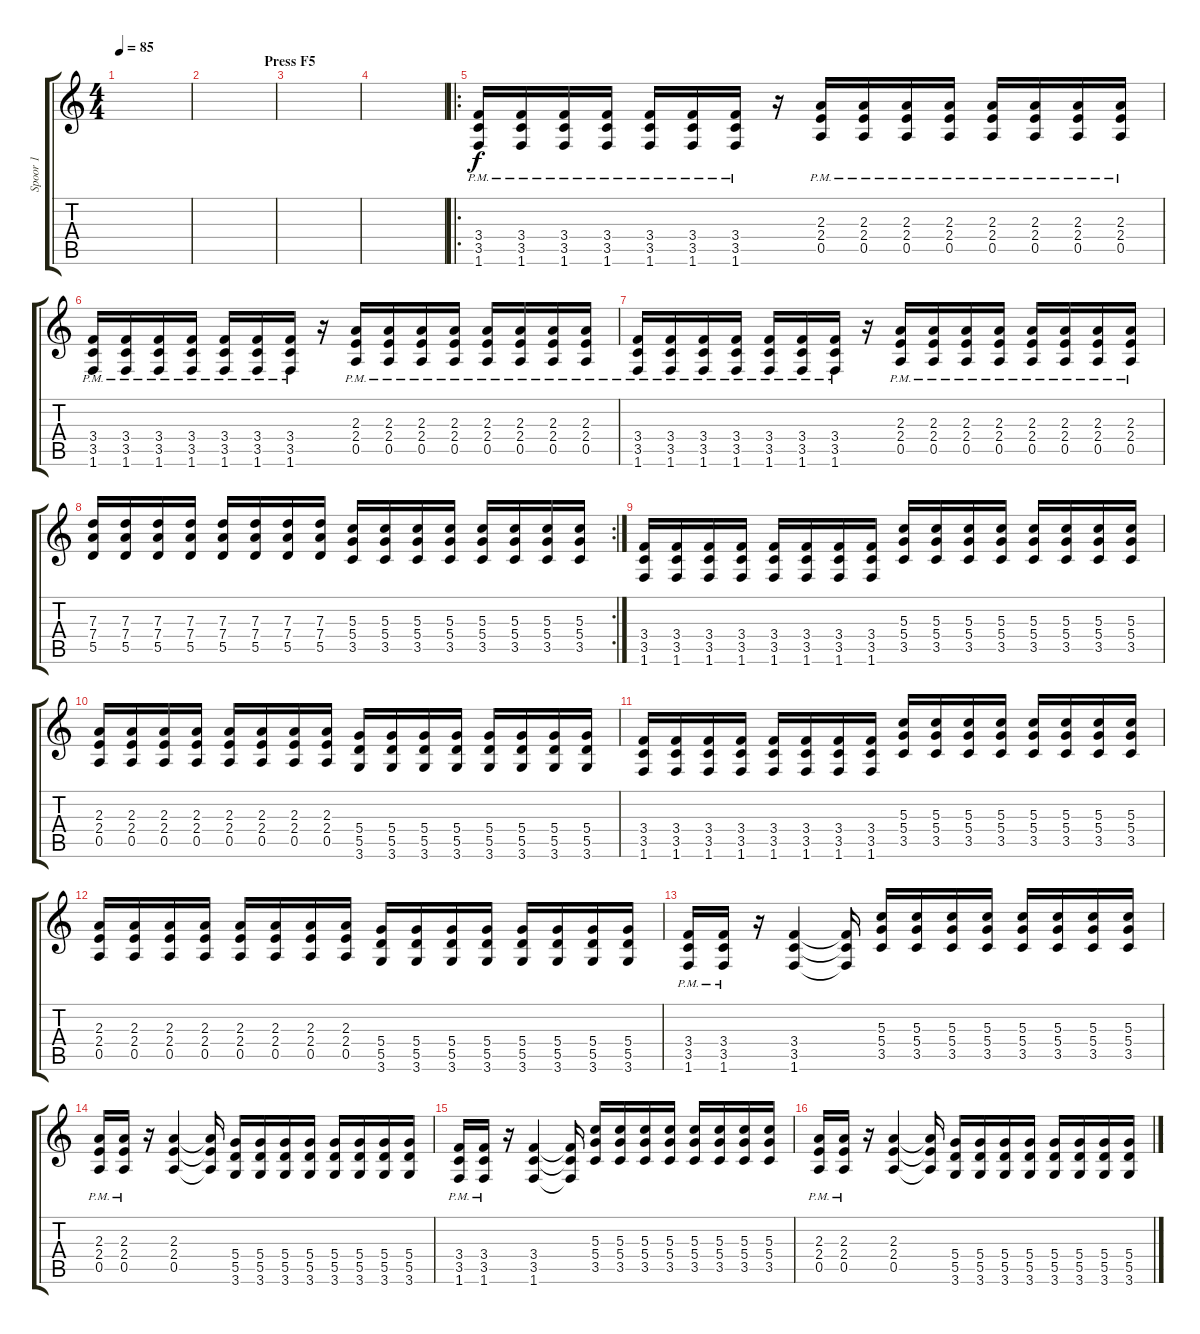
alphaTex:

\track ("Spoor 1" "Spoor 1") {instrument distortionguitar}
\staff {score tabs}
\tuning (E4 B3 G3 D3 A2 E2) {hide}
\ts (4 4)
\section ("" "                                         Press F5")
\tempo 85
\clef g2
\ks c
|
|
|
|
\ro
(3.4{pm} 3.5{pm} 1.6{pm}).16 (3.4{pm} 3.5{pm} 1.6{pm}).16 (3.4{pm} 3.5{pm} 1.6{pm}).16 (3.4{pm} 3.5{pm} 1.6{pm}).16 (3.4{pm} 3.5{pm} 1.6{pm}).16 (3.4{pm} 3.5{pm} 1.6{pm}).16 (3.4{pm} 3.5{pm} 1.6{pm}).16 r.16 (2.3{pm} 2.4{pm} 0.5{pm}).16 (2.3{pm} 2.4{pm} 0.5{pm}).16 (2.3{pm} 2.4{pm} 0.5{pm}).16 (2.3{pm} 2.4{pm} 0.5{pm}).16 (2.3{pm} 2.4{pm} 0.5{pm}).16 (2.3{pm} 2.4{pm} 0.5{pm}).16 (2.3{pm} 2.4{pm} 0.5{pm}).16 (2.3{pm} 2.4 0.5).16 |
(3.4{pm} 3.5{pm} 1.6{pm}).16 (3.4{pm} 3.5{pm} 1.6{pm}).16 (3.4{pm} 3.5{pm} 1.6{pm}).16 (3.4{pm} 3.5{pm} 1.6{pm}).16 (3.4{pm} 3.5{pm} 1.6{pm}).16 (3.4{pm} 3.5{pm} 1.6{pm}).16 (3.4{pm} 3.5{pm} 1.6{pm}).16 r.16 (2.3{pm} 2.4{pm} 0.5{pm}).16 (2.3{pm} 2.4{pm} 0.5{pm}).16 (2.3{pm} 2.4{pm} 0.5{pm}).16 (2.3{pm} 2.4{pm} 0.5{pm}).16 (2.3{pm} 2.4{pm} 0.5{pm}).16 (2.3{pm} 2.4{pm} 0.5{pm}).16 (2.3{pm} 2.4{pm} 0.5{pm}).16 (2.3 2.4 0.5{pm}).16 |
(3.4{pm} 3.5{pm} 1.6{pm}).16 (3.4{pm} 3.5{pm} 1.6{pm}).16 (3.4{pm} 3.5{pm} 1.6{pm}).16 (3.4{pm} 3.5{pm} 1.6{pm}).16 (3.4{pm} 3.5{pm} 1.6{pm}).16 (3.4{pm} 3.5{pm} 1.6{pm}).16 (3.4{pm} 3.5{pm} 1.6{pm}).16 r.16 (2.3{pm} 2.4{pm} 0.5{pm}).16 (2.3{pm} 2.4{pm} 0.5{pm}).16 (2.3{pm} 2.4{pm} 0.5{pm}).16 (2.3{pm} 2.4{pm} 0.5{pm}).16 (2.3{pm} 2.4{pm} 0.5{pm}).16 (2.3{pm} 2.4{pm} 0.5{pm}).16 (2.3{pm} 2.4{pm} 0.5{pm}).16 (2.3 2.4 0.5{pm}).16 |
\rc 2
(7.3 7.4 5.5).16 (7.3 7.4 5.5).16 (7.3 7.4 5.5).16 (7.3 7.4 5.5).16 (7.3 7.4 5.5).16 (7.3 7.4 5.5).16 (7.3 7.4 5.5).16 (7.3 7.4 5.5).16 (5.3 5.4 3.5).16 (5.3 5.4 3.5).16 (5.3 5.4 3.5).16 (5.3 5.4 3.5).16 (5.3 5.4 3.5).16 (5.3 5.4 3.5).16 (5.3 5.4 3.5).16 (5.3 5.4 3.5).16 |
(3.4 3.5 1.6).16 (3.4 3.5 1.6).16 (3.4 3.5 1.6).16 (3.4 3.5 1.6).16 (3.4 3.5 1.6).16 (3.4 3.5 1.6).16 (3.4 3.5 1.6).16 (3.4 3.5 1.6).16 (5.3 5.4 3.5).16 (5.3 5.4 3.5).16 (5.3 5.4 3.5).16 (5.3 5.4 3.5).16 (5.3 5.4 3.5).16 (5.3 5.4 3.5).16 (5.3 5.4 3.5).16 (5.3 5.4 3.5).16 |
(2.3 2.4 0.5).16 (2.3 2.4 0.5).16 (2.3 2.4 0.5).16 (2.3 2.4 0.5).16 (2.3 2.4 0.5).16 (2.3 2.4 0.5).16 (2.3 2.4 0.5).16 (2.3 2.4 0.5).16 (5.4 5.5 3.6).16 (5.4 5.5 3.6).16 (5.4 5.5 3.6).16 (5.4 5.5 3.6).16 (5.4 5.5 3.6).16 (5.4 5.5 3.6).16 (5.4 5.5 3.6).16 (5.4 5.5 3.6).16 |
(3.4 3.5 1.6).16 (3.4 3.5 1.6).16 (3.4 3.5 1.6).16 (3.4 3.5 1.6).16 (3.4 3.5 1.6).16 (3.4 3.5 1.6).16 (3.4 3.5 1.6).16 (3.4 3.5 1.6).16 (5.3 5.4 3.5).16 (5.3 5.4 3.5).16 (5.3 5.4 3.5).16 (5.3 5.4 3.5).16 (5.3 5.4 3.5).16 (5.3 5.4 3.5).16 (5.3 5.4 3.5).16 (5.3 5.4 3.5).16 |
(2.3 2.4 0.5).16 (2.3 2.4 0.5).16 (2.3 2.4 0.5).16 (2.3 2.4 0.5).16 (2.3 2.4 0.5).16 (2.3 2.4 0.5).16 (2.3 2.4 0.5).16 (2.3 2.4 0.5).16 (5.4 5.5 3.6).16 (5.4 5.5 3.6).16 (5.4 5.5 3.6).16 (5.4 5.5 3.6).16 (5.4 5.5 3.6).16 (5.4 5.5 3.6).16 (5.4 5.5 3.6).16 (5.4 5.5 3.6).16 |
(3.4{pm} 3.5{pm} 1.6{pm}).16 (3.4{pm} 3.5{pm} 1.6{pm}).16 r.16 (3.4 3.5 1.6).4 (3.4{t} 3.5{t} 1.6{t}).16 (5.3 5.4 3.5).16 (5.3 5.4 3.5).16 (5.3 5.4 3.5).16 (5.3 5.4 3.5).16 (5.3 5.4 3.5).16 (5.3 5.4 3.5).16 (5.3 5.4 3.5).16 (5.3 5.4 3.5).16 |
(2.3{pm} 2.4{pm} 0.5{pm}).16 (2.3{pm} 2.4{pm} 0.5{pm}).16 r.16 (2.3 2.4 0.5).4 (2.3{t} 2.4{t} 0.5{t}).16 (5.4 5.5 3.6).16 (5.4 5.5 3.6).16 (5.4 5.5 3.6).16 (5.4 5.5 3.6).16 (5.4 5.5 3.6).16 (5.4 5.5 3.6).16 (5.4 5.5 3.6).16 (5.4 5.5 3.6).16 |
(3.4{pm} 3.5{pm} 1.6{pm}).16 (3.4{pm} 3.5{pm} 1.6{pm}).16 r.16 (3.4 3.5 1.6).4 (3.4{t} 3.5{t} 1.6{t}).16 (5.3 5.4 3.5).16 (5.3 5.4 3.5).16 (5.3 5.4 3.5).16 (5.3 5.4 3.5).16 (5.3 5.4 3.5).16 (5.3 5.4 3.5).16 (5.3 5.4 3.5).16 (5.3 5.4 3.5).16 |
(2.3{pm} 2.4{pm} 0.5{pm}).16 (2.3{pm} 2.4{pm} 0.5{pm}).16 r.16 (2.3 2.4 0.5).4 (2.3{t} 2.4{t} 0.5{t}).16 (5.4 5.5 3.6).16 (5.4 5.5 3.6).16 (5.4 5.5 3.6).16 (5.4 5.5 3.6).16 (5.4 5.5 3.6).16 (5.4 5.5 3.6).16 (5.4 5.5 3.6).16 (5.4 5.5 3.6).16
